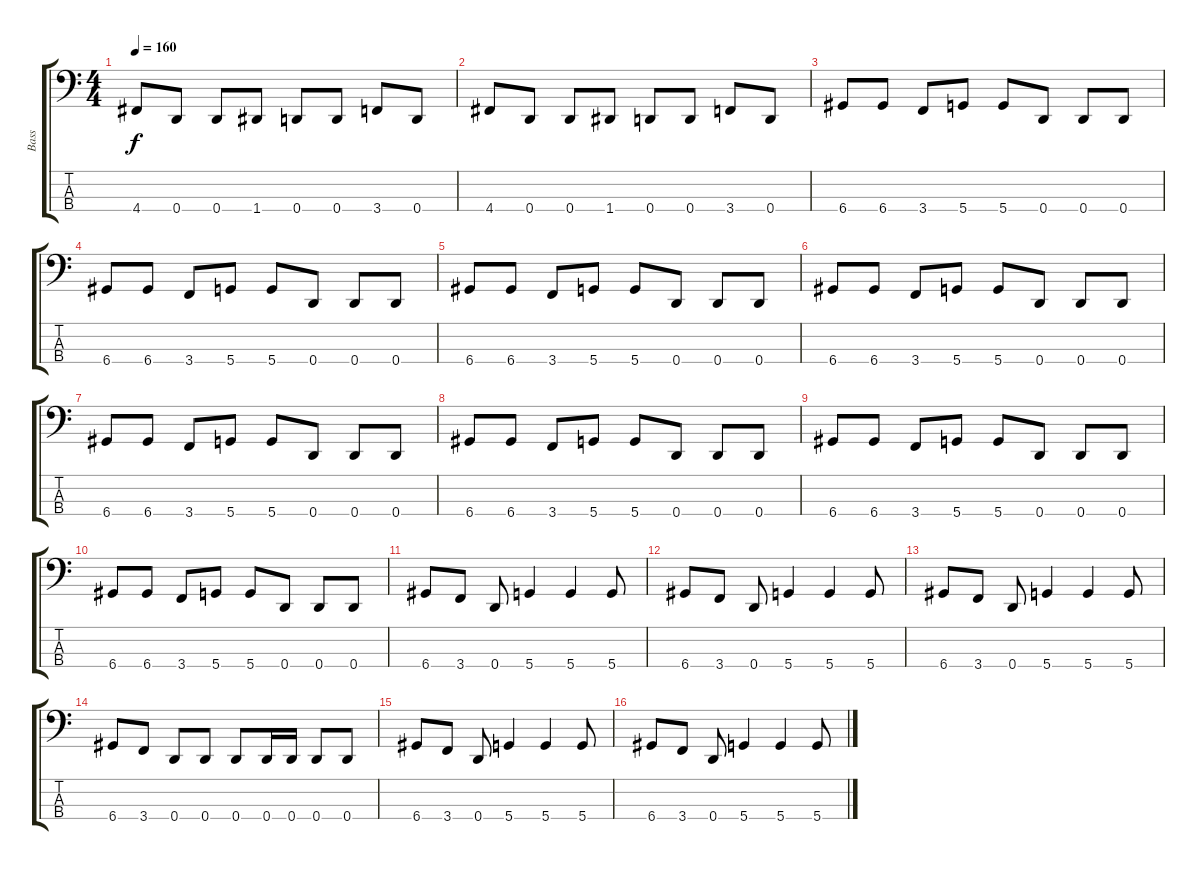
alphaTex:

\track ("Bass" "Bass") {instrument electricbassfinger}
\staff {score tabs}
\tuning (F2 C2 G1 D1) {hide}
\ts (4 4)
\tempo 160
\clef f4
\ks c
4.4.8{dy f} 0.4.8 0.4.8 1.4.8 0.4.8 0.4.8 3.4.8 0.4.8 |
4.4.8 0.4.8 0.4.8 1.4.8 0.4.8 0.4.8 3.4.8 0.4.8 |
6.4.8 6.4.8 3.4.8 5.4.8 5.4.8 0.4.8 0.4.8 0.4.8 |
6.4.8 6.4.8 3.4.8 5.4.8 5.4.8 0.4.8 0.4.8 0.4.8 |
6.4.8 6.4.8 3.4.8 5.4.8 5.4.8 0.4.8 0.4.8 0.4.8 |
6.4.8 6.4.8 3.4.8 5.4.8 5.4.8 0.4.8 0.4.8 0.4.8 |
6.4.8 6.4.8 3.4.8 5.4.8 5.4.8 0.4.8 0.4.8 0.4.8 |
6.4.8 6.4.8 3.4.8 5.4.8 5.4.8 0.4.8 0.4.8 0.4.8 |
6.4.8 6.4.8 3.4.8 5.4.8 5.4.8 0.4.8 0.4.8 0.4.8 |
6.4.8 6.4.8 3.4.8 5.4.8 5.4.8 0.4.8 0.4.8 0.4.8 |
6.4.8 3.4.8 0.4.8 5.4.4 5.4.4 5.4.8 |
6.4.8 3.4.8 0.4.8 5.4.4 5.4.4 5.4.8 |
6.4.8 3.4.8 0.4.8 5.4.4 5.4.4 5.4.8 |
6.4.8 3.4.8 0.4.8 0.4.8 0.4.8 0.4.16 0.4.16 0.4.8 0.4.8 |
6.4.8 3.4.8 0.4.8 5.4.4 5.4.4 5.4.8 |
6.4.8 3.4.8 0.4.8 5.4.4 5.4.4 5.4.8
